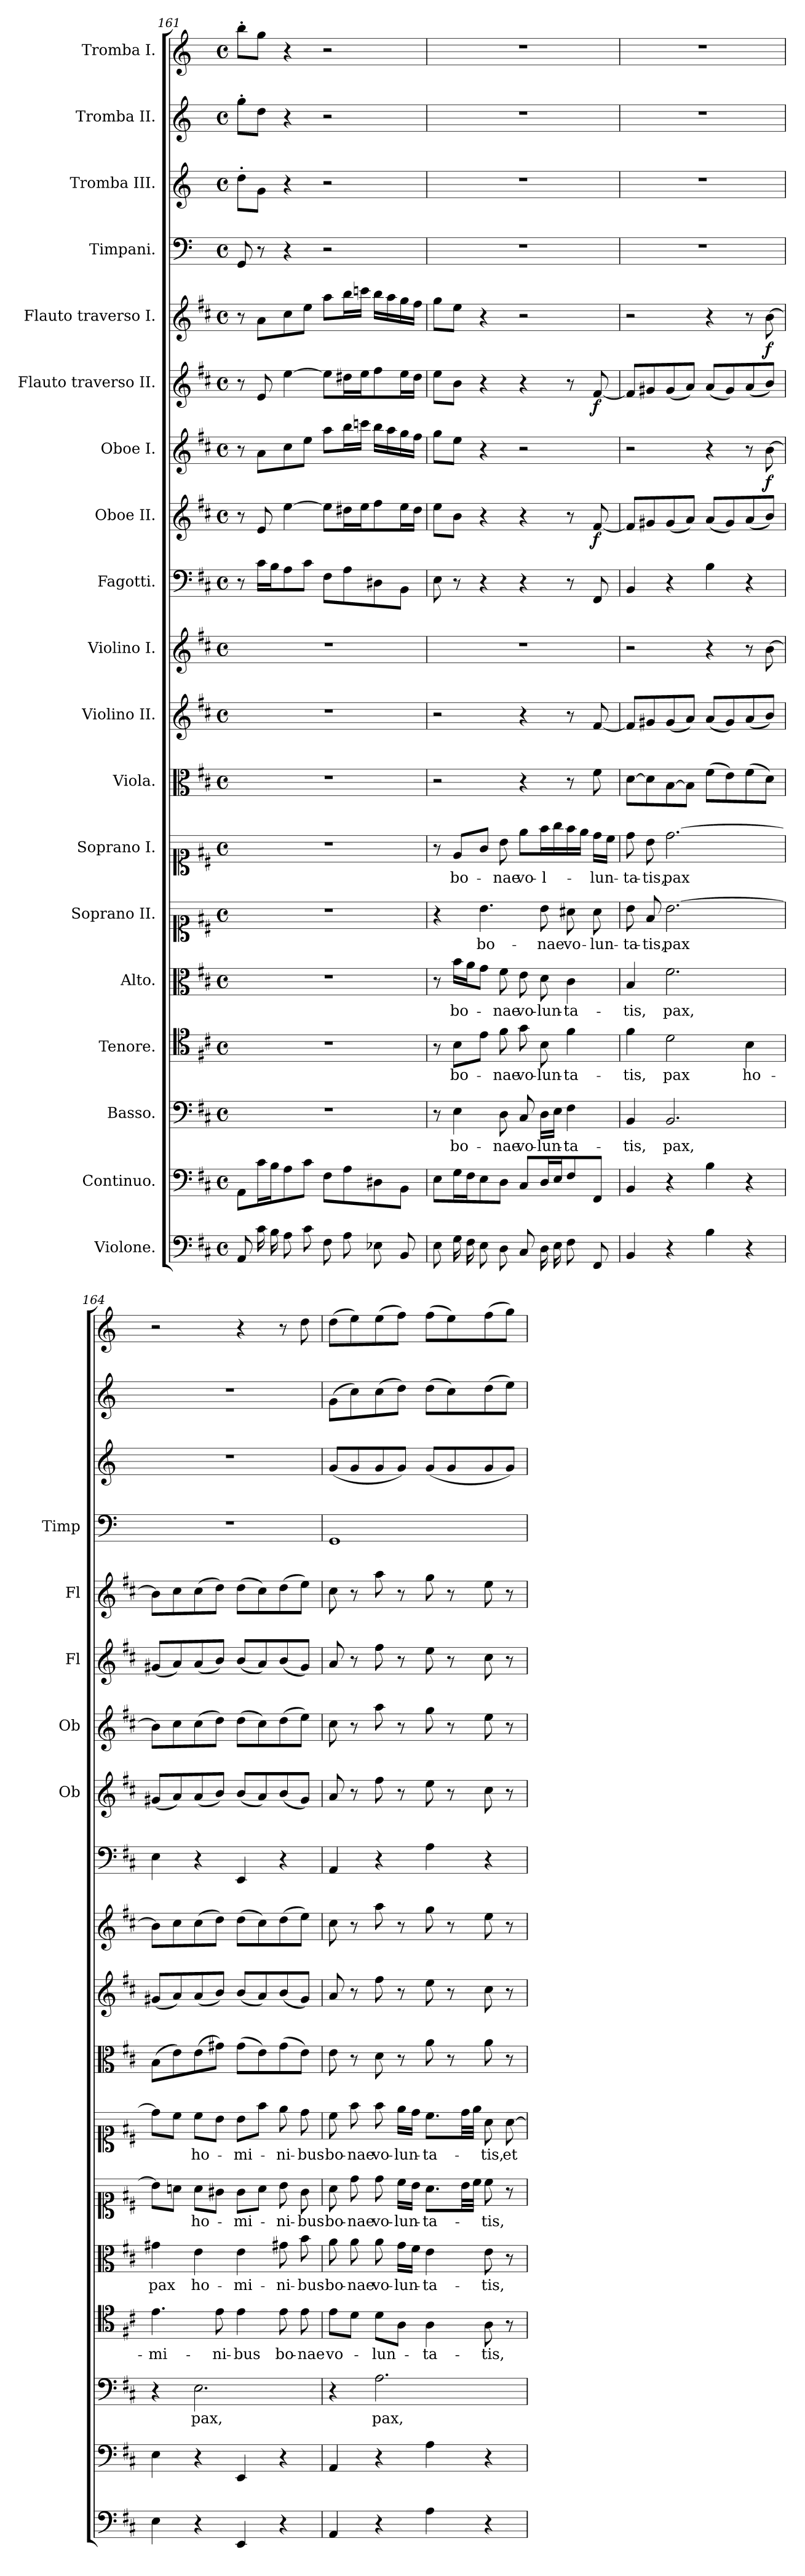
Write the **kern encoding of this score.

**kern	**dynam	**kern	**dynam	**kern	**text	**kern	**text	**kern	**text	**kern	**text	**kern	**text	**kern	**kern	**kern	**kern	**dynam	**kern	**dynam	**kern	**dynam	**kern	**dynam	**kern	**dynam	**kern	**dynam	**kern	**kern	**kern
*part19	*part19	*part18	*part18	*part17	*part17	*part16	*part16	*part15	*part15	*part14	*part14	*part13	*part13	*part12	*part11	*part10	*part9	*part9	*part8	*part8	*part7	*part7	*part6	*part6	*part5	*part5	*part4	*part4	*part3	*part2	*part1
*staff19	*staff19	*staff18	*staff18	*staff17	*staff17	*staff16	*staff16	*staff15	*staff15	*staff14	*staff14	*staff13	*staff13	*staff12	*staff11	*staff10	*staff9	*staff9	*staff8	*staff8	*staff7	*staff7	*staff6	*staff6	*staff5	*staff5	*staff4	*staff4	*staff3	*staff2	*staff1
*I"Violone.	*	*I"Continuo.	*	*I"Basso.	*	*I"Tenore.	*	*I"Alto.	*	*I"Soprano II.	*	*I"Soprano I.	*	*I"Viola.	*I"Violino II.	*I"Violino I.	*I"Fagotti.	*	*I"Oboe II.	*	*I"Oboe I.	*	*I"Flauto traverso II.	*	*I"Flauto traverso I.	*	*I"Timpani.	*	*I"Tromba III.	*I"Tromba II.	*I"Tromba I.
*	*	*	*	*	*	*	*	*	*	*	*	*	*	*	*	*	*	*	*I'Ob	*	*I'Ob	*	*I'Fl	*	*I'Fl	*	*I'Timp	*	*	*	*
!!LO:PB:g=z
*clefF4	*	*clefF4	*	*clefF4	*	*clefC4	*	*clefC3	*	*clefC1	*	*clefC1	*	*clefC3	*clefG2	*clefG2	*clefF4	*	*clefG2	*	*clefG2	*	*clefG2	*	*clefG2	*	*clefF4	*	*clefG2	*clefG2	*clefG2
*ITrd7c12	*	*	*	*	*	*	*	*	*	*	*	*	*	*	*	*	*	*	*	*	*	*	*	*	*	*	*ITrd-1c-2	*	*ITrd-1c-2	*ITrd-1c-2	*ITrd-1c-2
*k[f#c#]	*	*k[f#c#]	*	*k[f#c#]	*	*k[f#c#]	*	*k[f#c#]	*	*k[f#c#]	*	*k[f#c#]	*	*k[f#c#]	*k[f#c#]	*k[f#c#]	*k[f#c#]	*	*k[f#c#]	*	*k[f#c#]	*	*k[f#c#]	*	*k[f#c#]	*	*k[f#c#]	*	*k[f#c#]	*k[f#c#]	*k[f#c#]
*M4/4	*	*M4/4	*	*M4/4	*	*M4/4	*	*M4/4	*	*M4/4	*	*M4/4	*	*M4/4	*M4/4	*M4/4	*M4/4	*	*M4/4	*	*M4/4	*	*M4/4	*	*M4/4	*	*M4/4	*	*M4/4	*M4/4	*M4/4
*met(c)	*	*met(c)	*	*met(c)	*	*met(c)	*	*met(c)	*	*met(c)	*	*met(c)	*	*met(c)	*met(c)	*met(c)	*met(c)	*	*met(c)	*	*met(c)	*	*met(c)	*	*met(c)	*	*met(c)	*	*met(c)	*met(c)	*met(c)
=161	=161	=161	=161	=161	=161	=161	=161	=161	=161	=161	=161	=161	=161	=161	=161	=161	=161	=161	=161	=161	=161	=161	=161	=161	=161	=161	=161	=161	=161	=161	=161
8AAA/	.	8AA\L	.	1r	.	1r	.	1r	.	1r	.	1r	.	1r	1r	1r	8r	.	8r	.	8r	.	8r	.	8r	.	8AA/	.	8ee'\L	8aa'\L	8ccc#'\L
!	!LO:DY:b	!	!LO:DY:b	!	!	!	!	!	!	!	!	!	!	!	!	!	!	!LO:DY:b	!	!LO:DY:b	!	!LO:DY:b	!	!LO:DY:b	!	!LO:DY:b	!	!	!	!	!
16C#\	other-dynamics	16c#\L	other-dynamics	.	.	.	.	.	.	.	.	.	.	.	.	.	16c#\LL	other-dynamics	8e/	other-dynamics	8a\L	other-dynamics	8e/	other-dynamics	8a\L	other-dynamics	8r	.	8a\J	8ee\J	8aa\J
16BB\	.	16B\J	.	.	.	.	.	.	.	.	.	.	.	.	.	.	16B\J	.	.	.	.	.	.	.	.	.	.	.	.	.	.
8AA\	.	8A\	.	.	.	.	.	.	.	.	.	.	.	.	.	.	8A\	.	[4ee\	.	8cc#\	.	[4ee\	.	8cc#\	.	4r	.	4r	4r	4r
8C#\	.	8c#\J	.	.	.	.	.	.	.	.	.	.	.	.	.	.	8c#\J	.	.	.	8ee\J	.	.	.	8ee\J	.	.	.	.	.	.
8FF#\	.	8F#\L	.	.	.	.	.	.	.	.	.	.	.	.	.	.	8F#\L	.	8ee\L]	.	8aa\L	.	8ee\L]	.	8aa\L	.	2r	.	2r	2r	2r
8AA\	.	8A\	.	.	.	.	.	.	.	.	.	.	.	.	.	.	8A\	.	16dd#X\L	.	16bb\L	.	16dd#X\L	.	16bb\L	.	.	.	.	.	.
.	.	.	.	.	.	.	.	.	.	.	.	.	.	.	.	.	.	.	16ee\J	.	16cccn\JJ	.	16ee\J	.	16cccn\JJ	.	.	.	.	.	.
8EE-X\	.	8D#X\	.	.	.	.	.	.	.	.	.	.	.	.	.	.	8D#X\	.	8ff#\	.	16bb\LL	.	8ff#\	.	16bb\LL	.	.	.	.	.	.
.	.	.	.	.	.	.	.	.	.	.	.	.	.	.	.	.	.	.	.	.	16aa\	.	.	.	16aa\	.	.	.	.	.	.
8BBB/	.	8BB\J	.	.	.	.	.	.	.	.	.	.	.	.	.	.	8BB\J	.	16ee\L	.	16gg\	.	16ee\L	.	16gg\	.	.	.	.	.	.
.	.	.	.	.	.	.	.	.	.	.	.	.	.	.	.	.	.	.	16dd#\JJ	.	16ff#\JJ	.	16dd#\JJ	.	16ff#\JJ	.	.	.	.	.	.
=162	=162	=162	=162	=162	=162	=162	=162	=162	=162	=162	=162	=162	=162	=162	=162	=162	=162	=162	=162	=162	=162	=162	=162	=162	=162	=162	=162	=162	=162	=162	=162
8EE\	.	8E\L	.	8r	.	8r	.	8r	.	4r	.	8r	.	2r	2r	1r	8E\	.	8ee\L	.	8gg\L	.	8ee\L	.	8gg\L	.	1r	.	1r	1r	1r
!	!LO:DY:b	!	!LO:DY:b	!	!LO:LY:b	!	!LO:LY:b	!	!LO:LY:b	!	!	!	!LO:LY:b	!	!	!	!	!	!	!	!	!	!	!	!	!	!	!	!	!	!
16GG\	other-dynamics	16G\L	other-dynamics	4E\	bo-	8B\L	bo-	16b\LL	bo-	.	.	8e/L	bo-	.	.	.	8r	.	8b\J	.	8ee\J	.	8b\J	.	8ee\J	.	.	.	.	.	.
16FF#\	.	16F#\J	.	.	.	.	.	16a\J	.	.	.	.	.	.	.	.	.	.	.	.	.	.	.	.	.	.	.	.	.	.	.
!	!	!	!	!	!	!	!	!	!	!	!LO:LY:b	!	!	!	!	!	!	!	!	!	!	!	!	!	!	!	!	!	!	!	!
8EE\	.	8E\	.	.	.	8e\J	.	8g\J	.	4.b\	bo-	8g/J	.	.	.	.	4r	.	4r	.	4r	.	4r	.	4r	.	.	.	.	.	.
!	!	!	!	!	!LO:LY:b	!	!LO:LY:b	!	!LO:LY:b	!	!	!	!LO:LY:b	!	!	!	!	!	!	!	!	!	!	!	!	!	!	!	!	!	!
8DD\	.	8D\J	.	8D\	-nae	8f#\	-nae	8f#\	-nae	.	.	8b\	-nae	.	.	.	.	.	.	.	.	.	.	.	.	.	.	.	.	.	.
!	!	!	!	!	!LO:LY:b	!	!LO:LY:b	!	!LO:LY:b	!	!	!	!LO:LY:b	!	!	!	!	!	!	!	!	!	!	!	!	!	!	!	!	!	!
8CC#/	.	8C#/L	.	8C#/	vo-	8g\	vo-	8e\	vo-	.	.	8ee\L	vo-	4r	4r	.	4r	.	4r	.	2r	.	4r	.	2r	.	.	.	.	.	.
!	!	!	!	!	!LO:LY:b	!	!LO:LY:b	!	!LO:LY:b	!	!LO:LY:b	!	!LO:LY:b	!	!	!	!	!	!	!	!	!	!	!	!	!	!	!	!	!	!
16DD\	.	16D/L	.	16D\LL	-lun-	8B\	lun-	8d\	-lun-	8b\	-nae	16ff#\L	-l-	.	.	.	.	.	.	.	.	.	.	.	.	.	.	.	.	.	.
16EE\	.	16E/J	.	16E\JJ	.	.	.	.	.	.	.	16gg\	.	.	.	.	.	.	.	.	.	.	.	.	.	.	.	.	.	.	.
!	!	!	!	!	!LO:LY:b	!	!LO:LY:b	!	!LO:LY:b	!	!LO:LY:b	!	!	!	!	!	!	!	!	!	!	!	!	!	!	!	!	!	!	!	!
8FF#\	.	8F#/	.	4F#\	-ta-	4f#\	-ta-	4c#\	-ta-	8a#X\	vo-	16ff#\	.	8r	8r	.	8r	.	8r	.	.	.	8r	.	.	.	.	.	.	.	.
.	.	.	.	.	.	.	.	.	.	.	.	16ee\JJ	.	.	.	.	.	.	.	.	.	.	.	.	.	.	.	.	.	.	.
!	!	!	!	!	!	!	!	!	!	!	!LO:LY:b	!	!LO:LY:b	!	!	!	!	!	!	!LO:DY:b	!	!	!	!LO:DY:b	!	!	!	!	!	!	!
8FFF#/	.	8FF#/J	.	.	.	.	.	.	.	8a#\	-lun-	16dd\LL	-lun-	8f#\	[8f#/	.	8FF#/	.	[8f#/	f	.	.	[8f#/	f	.	.	.	.	.	.	.
.	.	.	.	.	.	.	.	.	.	.	.	16cc#\JJ	.	.	.	.	.	.	.	.	.	.	.	.	.	.	.	.	.	.	.
=163	=163	=163	=163	=163	=163	=163	=163	=163	=163	=163	=163	=163	=163	=163	=163	=163	=163	=163	=163	=163	=163	=163	=163	=163	=163	=163	=163	=163	=163	=163	=163
!	!	!	!	!	!LO:LY:b	!	!LO:LY:b	!	!LO:LY:b	!	!LO:LY:b	!	!LO:LY:b	!	!	!	!	!	!	!	!	!	!	!	!	!	!	!	!	!	!
4BBB/	.	4BB/	.	4BB/	-tis,	4f#\	-tis,	4B/	-tis,	8b\	-ta-	8dd\	-ta-	[8d\L	8f#/L]	2r	4BB/	.	8f#/L]	.	2r	.	8f#/L]	.	2r	.	1r	.	1r	1r	1r
!	!	!	!	!	!	!	!	!	!	!	!LO:LY:b	!	!LO:LY:b	!	!	!	!	!	!	!	!	!	!	!	!	!	!	!	!	!	!
.	.	.	.	.	.	.	.	.	.	8f#/	-tis,	8b\	-tis,	8d\]	8g#X/	.	.	.	8g#X/	.	.	.	8g#X/	.	.	.	.	.	.	.	.
!	!	!	!	!	!LO:LY:b	!	!LO:LY:b	!	!LO:LY:b	!	!LO:LY:b	!	!LO:LY:b	!	!	!	!	!	!	!	!	!	!	!	!	!	!	!	!	!	!
4r	.	4r	.	2.BB/	pax,	2d\	pax	2.f#\	pax,	[2.b\	pax	[2.dd\	pax	[8B\	(8g#/	.	4r	.	(8g#/	.	.	.	(8g#/	.	.	.	.	.	.	.	.
.	.	.	.	.	.	.	.	.	.	.	.	.	.	8B\J]	8a/J)	.	.	.	8a/J)	.	.	.	8a/J)	.	.	.	.	.	.	.	.
4BB\	.	4B\	.	.	.	.	.	.	.	.	.	.	.	(8f#\L	(8a/L	4r	4B\	.	(8a/L	.	4r	.	(8a/L	.	4r	.	.	.	.	.	.
.	.	.	.	.	.	.	.	.	.	.	.	.	.	8e\)	8g#/)	.	.	.	8g#/)	.	.	.	8g#/)	.	.	.	.	.	.	.	.
!	!	!	!	!	!	!	!LO:LY:b	!	!	!	!	!	!	!	!	!	!	!	!	!	!	!	!	!	!	!	!	!	!	!	!
4r	.	4r	.	.	.	4B\	ho-	.	.	.	.	.	.	(8f#\	(8a/	8r	4r	.	(8a/	.	8r	.	(8a/	.	8r	.	.	.	.	.	.
!	!	!	!	!	!	!	!	!	!	!	!	!	!	!	!	!	!	!	!	!	!	!LO:DY:b	!	!	!	!LO:DY:b	!	!	!	!	!
.	.	.	.	.	.	.	.	.	.	.	.	.	.	8d\J)	8b/J)	[8b\	.	.	8b/J)	.	[8b\	f	8b/J)	.	[8b\	f	.	.	.	.	.
=164	=164	=164	=164	=164	=164	=164	=164	=164	=164	=164	=164	=164	=164	=164	=164	=164	=164	=164	=164	=164	=164	=164	=164	=164	=164	=164	=164	=164	=164	=164	=164
!	!	!	!	!	!	!	!LO:LY:b	!	!LO:LY:b	!	!	!	!	!	!	!	!	!	!	!	!	!	!	!	!	!	!	!	!	!	!
4EE\	.	4E\	.	4r	.	4.e\	-mi-	4g#X\	pax	8b\L]	.	8dd\L]	.	(8B\L	(8g#X/L	8b\L]	4E\	.	(8g#X/L	.	8b\L]	.	(8g#X/L	.	8b\L]	.	1r	.	1r	1r	2r
.	.	.	.	.	.	.	.	.	.	8an\J	.	8cc#\J	.	8e\)	8a/)	8cc#\	.	.	8a/)	.	8cc#\	.	8a/)	.	8cc#\	.	.	.	.	.	.
!	!	!	!	!	!LO:LY:b	!	!	!	!LO:LY:b	!	!LO:LY:b	!	!LO:LY:b	!	!	!	!	!	!	!	!	!	!	!	!	!	!	!	!	!	!
4r	.	4r	.	2.E\	pax,	.	.	4e\	ho-	8a\L	ho-	8cc#\L	ho-	(8e\	(8a/	(8cc#\	4r	.	(8a/	.	(8cc#\	.	(8a/	.	(8cc#\	.	.	.	.	.	.
!	!	!	!	!	!	!	!LO:LY:b	!	!	!	!	!	!	!	!	!	!	!	!	!	!	!	!	!	!	!	!	!	!	!	!
.	.	.	.	.	.	8e\	-ni-	.	.	8g#X\J	.	8b\J	.	8g#X\J)	8b/J)	8dd\J)	.	.	8b/J)	.	8dd\J)	.	8b/J)	.	8dd\J)	.	.	.	.	.	.
!	!	!	!	!	!	!	!LO:LY:b	!	!LO:LY:b	!	!LO:LY:b	!	!LO:LY:b	!	!	!	!	!	!	!	!	!	!	!	!	!	!	!	!	!	!
4EEE/	.	4EE/	.	.	.	4e\	-bus	4e\	-mi-	8g#\L	-mi-	8b\L	-mi-	(8g#\L	(8b/L	(8dd\L	4EE/	.	(8b/L	.	(8dd\L	.	(8b/L	.	(8dd\L	.	.	.	.	.	4r
.	.	.	.	.	.	.	.	.	.	8a\J	.	8ff#\J	.	8e\)	8a/)	8cc#\)	.	.	8a/)	.	8cc#\)	.	8a/)	.	8cc#\)	.	.	.	.	.	.
!	!	!	!	!	!	!	!LO:LY:b	!	!LO:LY:b	!	!LO:LY:b	!	!LO:LY:b	!	!	!	!	!	!	!	!	!	!	!	!	!	!	!	!	!	!
4r	.	4r	.	.	.	8e\	bo-	8g#X\	-ni-	8b\	-ni-	8ee\	-ni-	(8g#\	(8b/	(8dd\	4r	.	(8b/	.	(8dd\	.	(8b/	.	(8dd\	.	.	.	.	.	8r
!	!	!	!	!	!	!	!LO:LY:b	!	!LO:LY:b	!	!LO:LY:b	!	!LO:LY:b	!	!	!	!	!	!	!	!	!	!	!	!	!	!	!	!	!	!
.	.	.	.	.	.	8e\	-nae	8b\	-bus	8g#\	-bus	8dd\	-bus	8e\J)	8g#/J)	8ee\J)	.	.	8g#/J)	.	8ee\J)	.	8g#/J)	.	8ee\J)	.	.	.	.	.	8ee\
!!LO:PB:g=z
=165	=165	=165	=165	=165	=165	=165	=165	=165	=165	=165	=165	=165	=165	=165	=165	=165	=165	=165	=165	=165	=165	=165	=165	=165	=165	=165	=165	=165	=165	=165	=165
!	!	!	!	!	!	!	!LO:LY:b	!	!LO:LY:b	!	!LO:LY:b	!	!LO:LY:b	!	!	!	!	!	!	!	!	!	!	!	!	!	!	!LO:DY:b	!	!	!
4AAA/	.	4AA/	.	4r	.	8e\L	vo-	8a\	bo-	8a\	bo-	8cc#\	bo-	8e\	8a/	8cc#\	4AA/	.	8a/	.	8cc#\	.	8a/	.	8cc#\	.	1AA	other-dynamics	(8a/L	(8a\L	(8ee\L
!	!	!	!	!	!	!	!	!	!LO:LY:b	!	!LO:LY:b	!	!LO:LY:b	!	!	!	!	!	!	!	!	!	!	!	!	!	!	!	!	!	!
.	.	.	.	.	.	8d\J	.	8a\	-nae	8dd\	-nae	8ff#\	-nae	8r	8r	8r	.	.	8r	.	8r	.	8r	.	8r	.	.	.	8a/	8dd\)	8ff#\)
!	!	!	!	!	!LO:LY:b	!	!LO:LY:b	!	!LO:LY:b	!	!LO:LY:b	!	!LO:LY:b	!	!	!	!	!	!	!	!	!	!	!	!	!	!	!	!	!	!
4r	.	4r	.	2.A\	pax,	8d\L	-lun-	8a\	vo-	8dd\	vo-	8ff#\	vo-	8d\	8ff#\	8aa\	4r	.	8ff#\	.	8aa\	.	8ff#\	.	8aa\	.	.	.	8a/	(8dd\	(8ff#\
!	!	!	!	!	!	!	!	!	!LO:LY:b	!	!LO:LY:b	!	!LO:LY:b	!	!	!	!	!	!	!	!	!	!	!	!	!	!	!	!	!	!
.	.	.	.	.	.	8A\J	.	16g\LL	-lun-	16cc#\LL	-lun-	16ee\LL	-lun-	8r	8r	8r	.	.	8r	.	8r	.	8r	.	8r	.	.	.	8a/J)	8ee\J)	8gg\J)
.	.	.	.	.	.	.	.	16f#\JJ	.	16b\JJ	.	16dd\JJ	.	.	.	.	.	.	.	.	.	.	.	.	.	.	.	.	.	.	.
!	!	!	!	!	!	!	!LO:LY:b	!	!LO:LY:b	!	!LO:LY:b	!	!LO:LY:b	!	!	!	!	!	!	!	!	!	!	!	!	!	!	!	!	!	!
4AA\	.	4A\	.	.	.	4A\	-ta-	4e\	-ta-	8.a\L	-ta-	8.cc#\L	-ta-	8a\	8ee\	8gg\	4A\	.	8ee\	.	8gg\	.	8ee\	.	8gg\	.	.	.	(8a/L	(8ee\L	(8gg\L
.	.	.	.	.	.	.	.	.	.	.	.	.	.	8r	8r	8r	.	.	8r	.	8r	.	8r	.	8r	.	.	.	8a/	8dd\)	8ff#\)
.	.	.	.	.	.	.	.	.	.	32b\LL	.	32dd\LL	.	.	.	.	.	.	.	.	.	.	.	.	.	.	.	.	.	.	.
.	.	.	.	.	.	.	.	.	.	32cc#\JJJ	.	32ee\JJJ	.	.	.	.	.	.	.	.	.	.	.	.	.	.	.	.	.	.	.
!	!	!	!	!	!	!	!LO:LY:b	!	!LO:LY:b	!	!LO:LY:b	!	!LO:LY:b	!	!	!	!	!	!	!	!	!	!	!	!	!	!	!	!	!	!
4r	.	4r	.	.	.	8A\	-tis,	8e\	-tis,	8cc#\	-tis,	8a\	-tis,	8a\	8cc#\	8ee\	4r	.	8cc#\	.	8ee\	.	8cc#\	.	8ee\	.	.	.	8a/	(8ee\	(8gg\
!	!	!	!	!	!	!	!	!	!	!	!	!	!LO:LY:b	!	!	!	!	!	!	!	!	!	!	!	!	!	!	!	!	!	!
.	.	.	.	.	.	8r	.	8r	.	8r	.	[8a\	et	8r	8r	8r	.	.	8r	.	8r	.	8r	.	8r	.	.	.	8a/J)	8ff#\J)	8aa\J)
=	=	=	=	=	=	=	=	=	=	=	=	=	=	=	=	=	=	=	=	=	=	=	=	=	=	=	=	=	=	=	=
*-	*-	*-	*-	*-	*-	*-	*-	*-	*-	*-	*-	*-	*-	*-	*-	*-	*-	*-	*-	*-	*-	*-	*-	*-	*-	*-	*-	*-	*-	*-	*-
